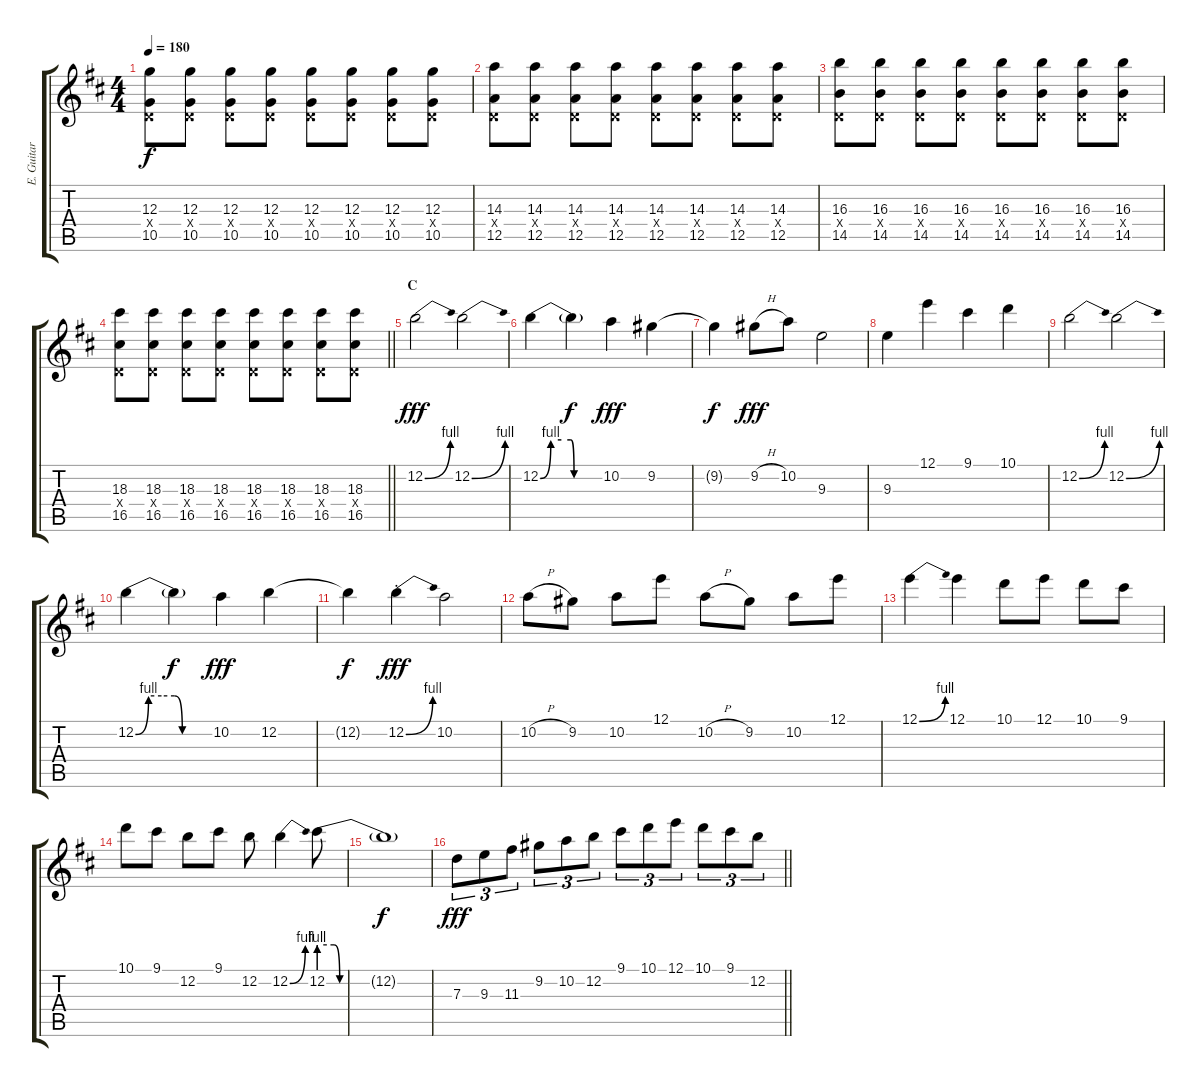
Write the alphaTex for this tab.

\track ("E. Guitar I" "E. Guitar ") {instrument overdrivenguitar}
\staff {score tabs}
\tuning (E4 B3 G3 D3 A2 E2) {hide}
\ts (4 4)
\tempo 180
\clef g2
\ks d
(12.3 0.4{x} 10.5).8{dy f} (12.3 0.4{x} 10.5).8 (12.3 0.4{x} 10.5).8 (12.3 0.4{x} 10.5).8 (12.3 0.4{x} 10.5).8 (12.3 0.4{x} 10.5).8 (12.3 0.4{x} 10.5).8 (12.3 0.4{x} 10.5).8 |
(14.3 0.4{x} 12.5).8 (14.3 0.4{x} 12.5).8 (14.3 0.4{x} 12.5).8 (14.3 0.4{x} 12.5).8 (14.3 0.4{x} 12.5).8 (14.3 0.4{x} 12.5).8 (14.3 0.4{x} 12.5).8 (14.3 0.4{x} 12.5).8 |
(16.3 0.4{x} 14.5).8 (16.3 0.4{x} 14.5).8 (16.3 0.4{x} 14.5).8 (16.3 0.4{x} 14.5).8 (16.3 0.4{x} 14.5).8 (16.3 0.4{x} 14.5).8 (16.3 0.4{x} 14.5).8 (16.3 0.4{x} 14.5).8 |
\barLineRight lightlight
(18.3 0.4{x} 16.5).8 (18.3 0.4{x} 16.5).8 (18.3 0.4{x} 16.5).8 (18.3 0.4{x} 16.5).8 (18.3 0.4{x} 16.5).8 (18.3 0.4{x} 16.5).8 (18.3 0.4{x} 16.5).8 (18.3 0.4{x} 16.5).8 |
\section ("" "C")
12.2{be (bend 0 0 60 4)}.2{dy fff} 12.2{be (bend 0 0 60 4)}.2 |
12.2{be (custom 0 0 10 4 20 4 29 4 32 0 43 0 60 0)}.4 12.2{t}.4{dy f} 10.2.4{dy fff} 9.2.4 |
9.2{t}.4{dy f} 9.2{h}.8{dy fff} 10.2.8 9.3.2 |
9.3.4 12.1.4 9.1.4 10.1.4 |
12.2{be (bend 0 0 60 4)}.2 12.2{be (bend 0 0 60 4)}.2 |
12.2{be (custom 0 0 10 4 20 4 30 4 36 0 60 0)}.4 12.2{t}.4{dy f} 10.2.4{dy fff} 12.2.4 |
12.2{t}.4{dy f} 12.2{be (bend 0 0 60 4) st}.4{dy fff} 10.2.2 |
10.2{h}.8 9.2.8 10.2.8 12.1.8 10.2{h}.8 9.2.8 10.2.8 12.1.8 |
12.1{be (bend 0 0 60 4)}.4 12.1.4 10.1.8 12.1.8 10.1.8 9.1.8 |
10.1.8 9.1.8 12.2.8 9.1.8 12.2.8 12.2{be (bend 0 0 60 4)}.4 12.2{be (custom 0 4 8 4 11 0 17 0 30 0 60 0)}.8 |
12.2{t}.1{dy f} |
\barLineRight lightlight
7.3.8{tu (3 2) dy fff} 9.3.8{tu (3 2)} 11.3.8{tu (3 2)} 9.2.8{tu (3 2)} 10.2.8{tu (3 2)} 12.2.8{tu (3 2)} 9.1.8{tu (3 2)} 10.1.8{tu (3 2)} 12.1.8{tu (3 2)} 10.1.8{tu (3 2)} 9.1.8{tu (3 2)} 12.2.8{tu (3 2)}
